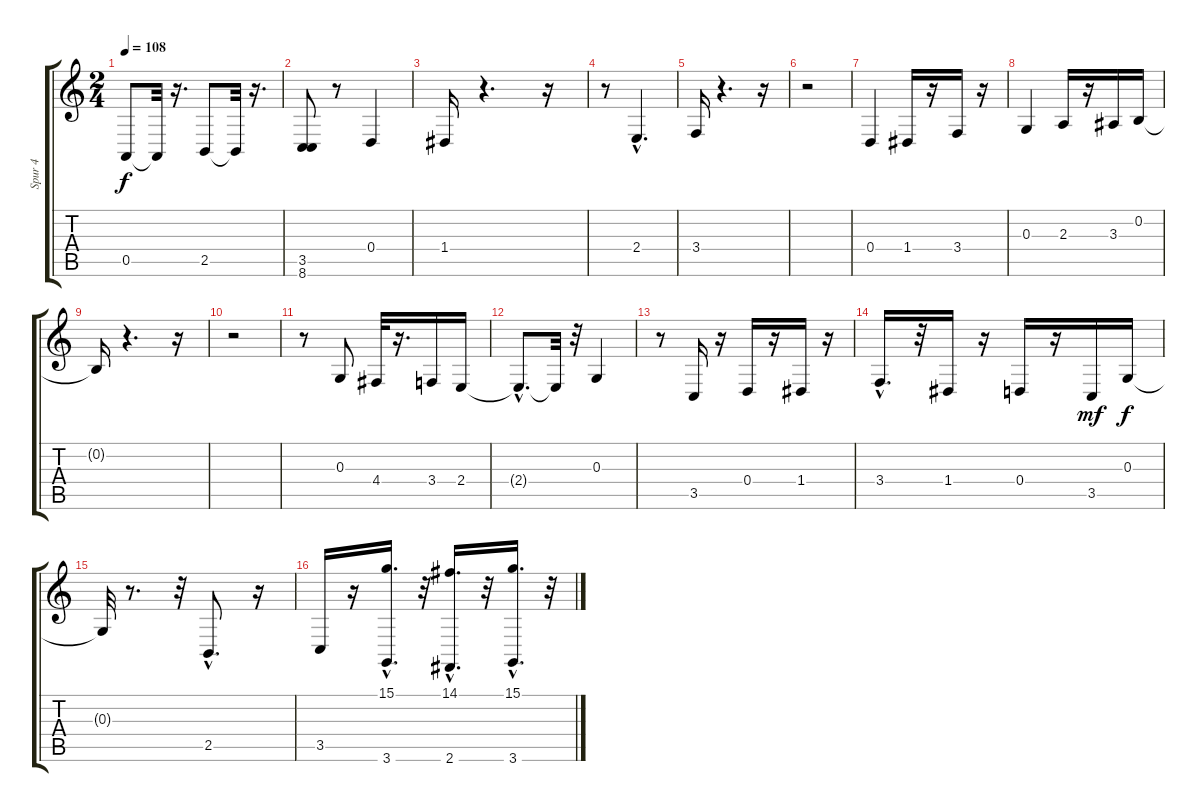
\track ("Spur 4" "Spur 4") {instrument trombone}
\staff {score tabs}
\tuning (E4 B3 G3 D3 A2 E2) {hide}
\ts (2 4)
\tempo 108
\clef g2
\ks c
0.5.8{dy f} 0.5{t}.32 r.16{d} 2.5.8 2.5{t}.32 r.16{d} |
(3.5 8.6).8 r.8 0.4.4 |
1.4.16 r.4{d} r.16 |
r.8 2.4{hac}.4{d} |
3.4.16 r.4{d} r.16 |
r.2 |
0.4.4 1.4.16 r.16 3.4.16 r.16 |
0.3.4 2.3.16 r.16 3.3.16 0.2.16 |
0.2{t}.16 r.4{d} r.16 |
r.2 |
r.8 0.3.8 4.4.32 r.16{d} 3.4.16 2.4.16 |
2.4{hac t}.8{d} 2.4{t}.32 r.32 0.3.4 |
r.8 3.5.16 r.16 0.4.16 r.16 1.4.16 r.16 |
3.4{hac}.16{d} r.32 1.4.16 r.16 0.4.16 r.16 3.5.16{dy mf} 0.3.16{dy f} |
0.3{t}.32 r.8{d} r.32 2.5{hac}.8{d} r.16 |
3.5.16 r.16 (15.1{hac} 3.6{hac}).16{d} r.32 (14.1 2.6{hac}).16{d} r.32 (15.1 3.6{hac}).16{d} r.32
